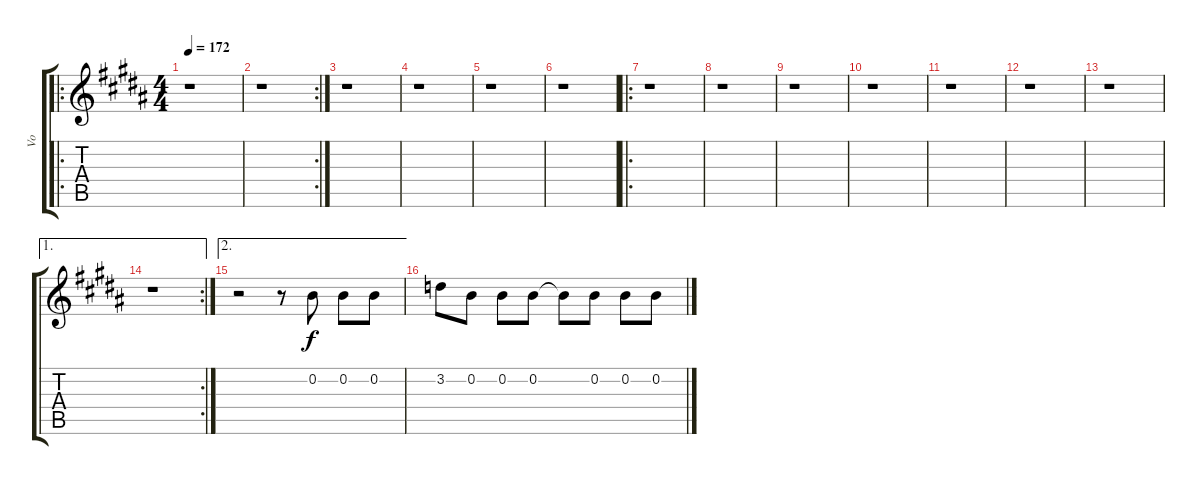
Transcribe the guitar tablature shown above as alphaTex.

\track ("Vo" "Vo") {instrument distortionguitar}
\staff {score tabs}
\tuning (E4 B3 G3 D3 A2 E2) {hide}
\ro
\ts (4 4)
\tempo 172
\clef g2
\ks b
r.1{dy f instrument distortionguitar} |
\rc 2
r.1 |
r.1 |
r.1 |
r.1 |
r.1 |
\ro
r.1 |
r.1 |
r.1 |
r.1 |
r.1 |
r.1 |
r.1 |
\ae 1
\rc 2
r.1 |
\ae 2
r.2 r.8 0.2.8 0.2.8 0.2.8 |
3.2.8 0.2.8 0.2.8 0.2.8 0.2{t}.8 0.2.8 0.2.8 0.2.8
